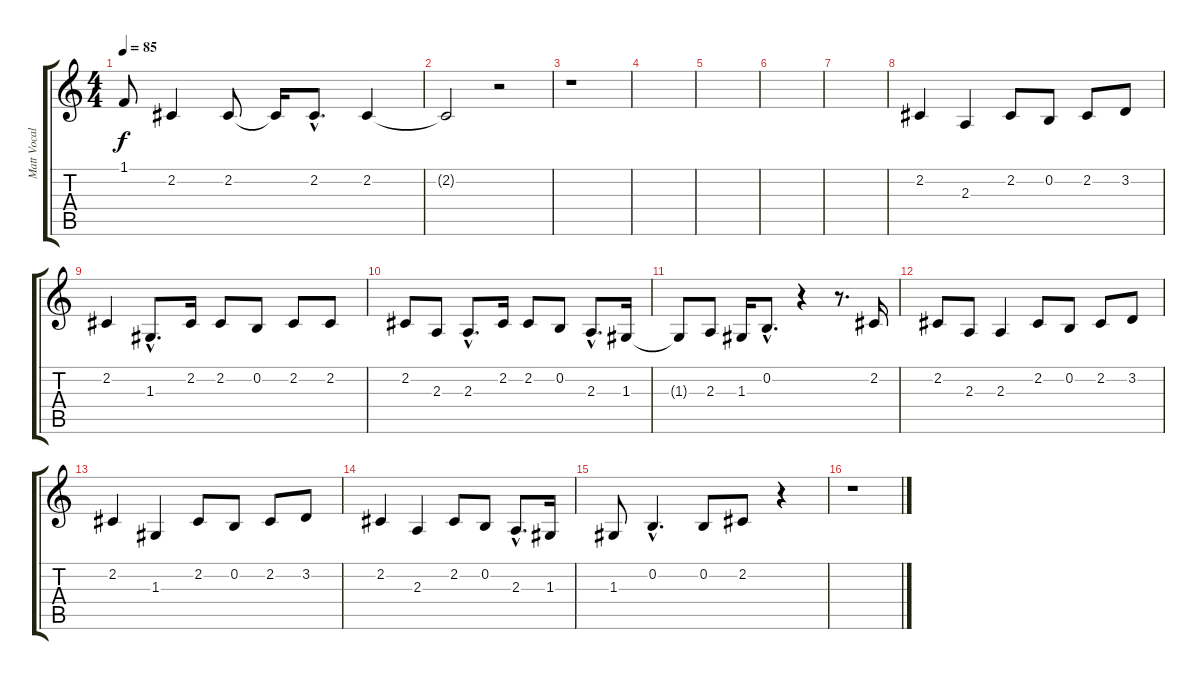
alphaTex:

\track ("Matt Vocals" "Matt Vocal") {instrument choiraahs}
\staff {score tabs}
\tuning (E4 B3 G3 D3 A2 E2) {hide}
\ts (4 4)
\tempo 85
\clef g2
\ks c
1.1{t}.8{dy f} 2.2.4 2.2.8 2.2{t}.16 2.2{hac}.8{d} 2.2.4 |
2.2{t}.2 r.2 |
r.1 |
|
|
|
|
2.2.4 2.3.4 2.2.8 0.2.8 2.2.8 3.2.8 |
2.2.4 1.3{hac}.8{d} 2.2.16 2.2.8 0.2.8 2.2.8 2.2.8 |
2.2.8 2.3.8 2.3{hac}.8{d} 2.2.16 2.2.8 0.2.8 2.3{hac}.8{d} 1.3.16 |
1.3{t}.8 2.3.8 1.3.16 0.2{hac}.8{d} r.4 r.8{d} 2.2.16 |
2.2.8 2.3.8 2.3.4 2.2.8 0.2.8 2.2.8 3.2.8 |
2.2.4 1.3.4 2.2.8 0.2.8 2.2.8 3.2.8 |
2.2.4 2.3.4 2.2.8 0.2.8 2.3{hac}.8{d} 1.3.16 |
1.3.8 0.2{hac}.4{d} 0.2.8 2.2.8 r.4 |
r.1
